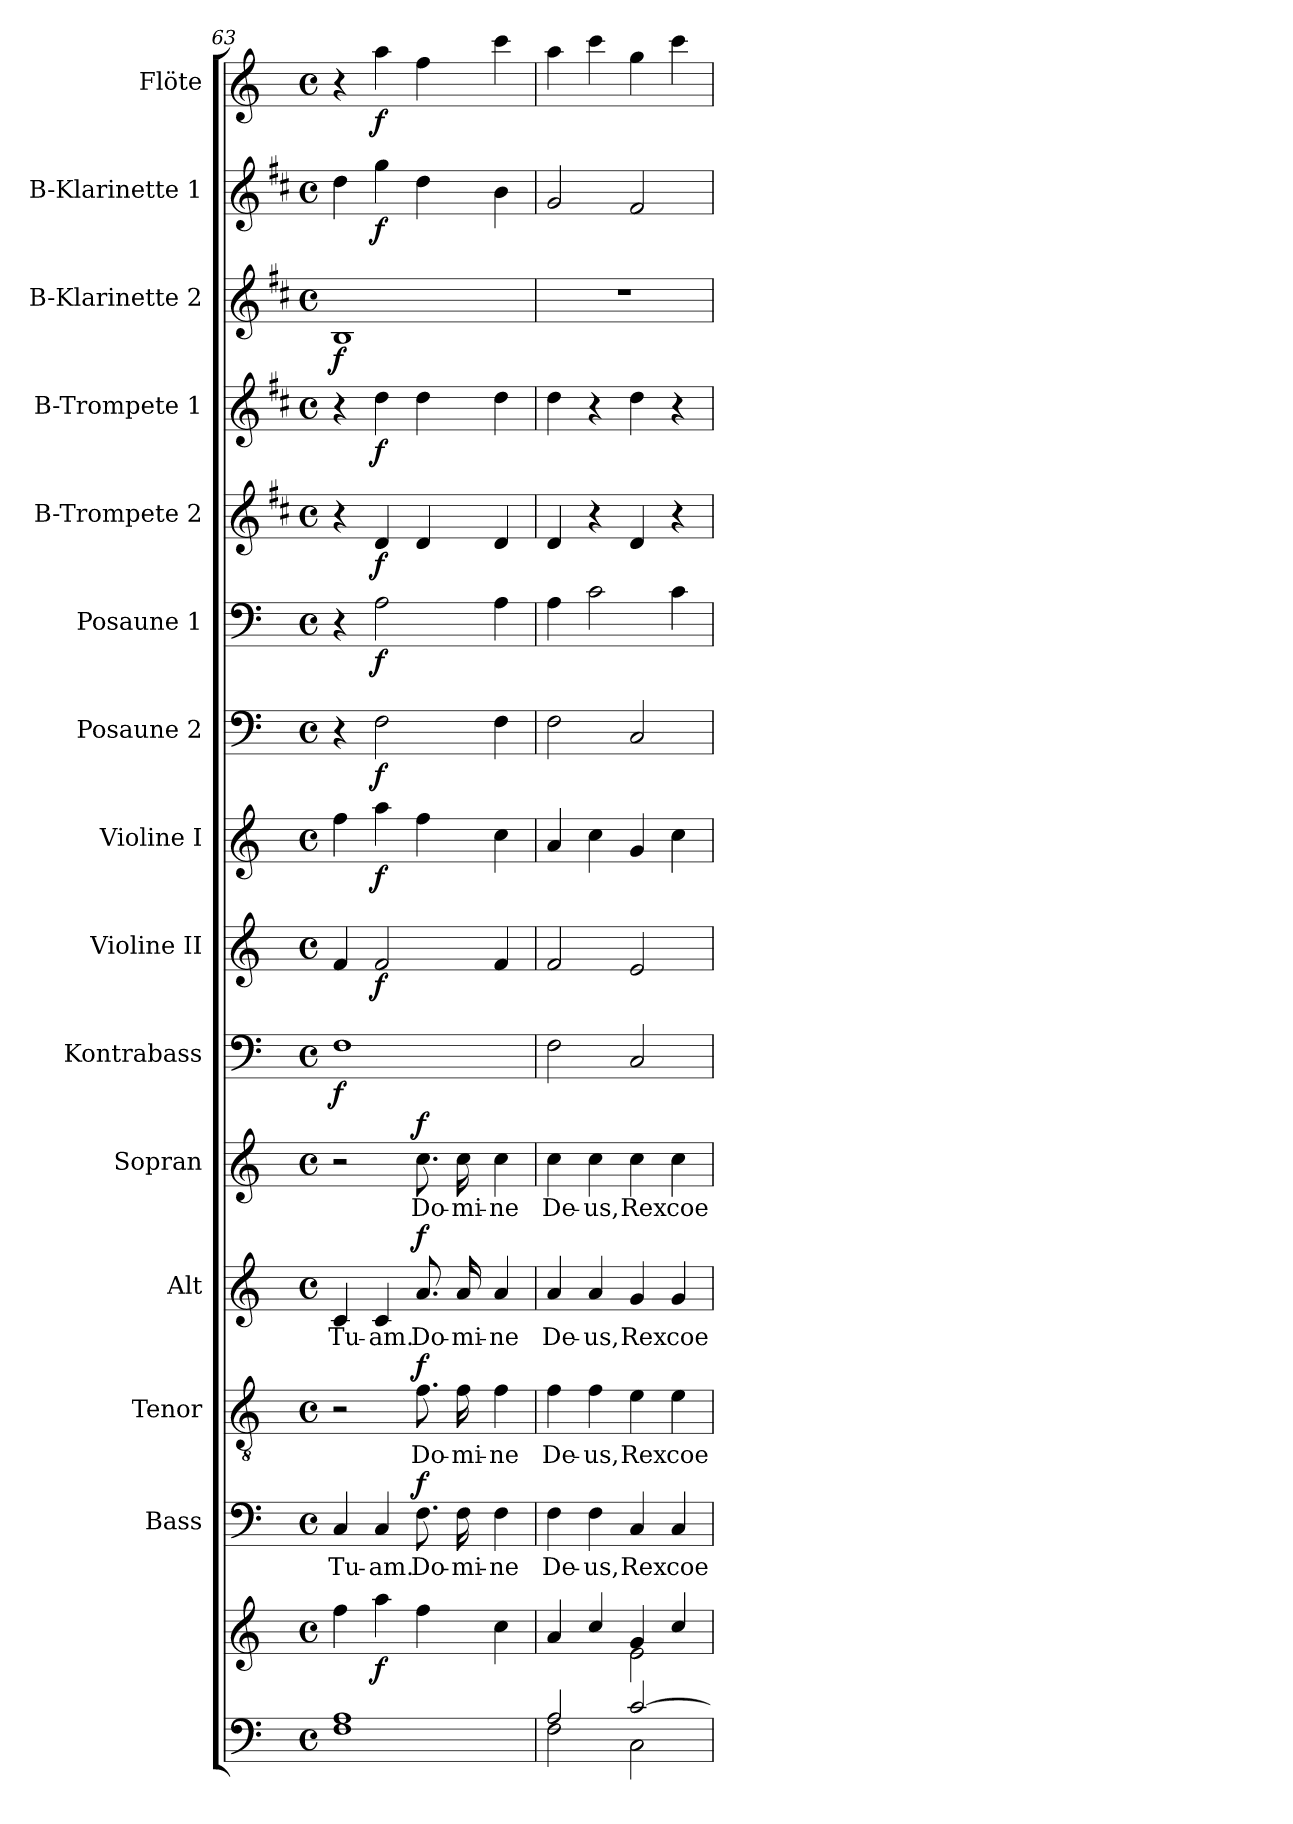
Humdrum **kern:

**kern	**kern	**dynam	**kern	**text	**dynam	**kern	**text	**dynam	**kern	**text	**dynam	**kern	**text	**dynam	**kern	**dynam	**kern	**dynam	**kern	**dynam	**kern	**dynam	**kern	**dynam	**kern	**dynam	**kern	**dynam	**kern	**dynam	**kern	**dynam	**kern	**dynam
*part15	*part15	*part15	*part14	*part14	*part14	*part13	*part13	*part13	*part12	*part12	*part12	*part11	*part11	*part11	*part10	*part10	*part9	*part9	*part8	*part8	*part7	*part7	*part6	*part6	*part5	*part5	*part4	*part4	*part3	*part3	*part2	*part2	*part1	*part1
*staff16	*staff15	*staff15/16	*staff14	*staff14	*staff14	*staff13	*staff13	*staff13	*staff12	*staff12	*staff12	*staff11	*staff11	*staff11	*staff10	*staff10	*staff9	*staff9	*staff8	*staff8	*staff7	*staff7	*staff6	*staff6	*staff5	*staff5	*staff4	*staff4	*staff3	*staff3	*staff2	*staff2	*staff1	*staff1
*	*	*	*I"Bass	*	*	*I"Tenor	*	*	*I"Alt	*	*	*I"Sopran	*	*	*I"Kontrabass	*	*I"Violine II	*	*I"Violine I	*	*I"Posaune 2	*	*I"Posaune 1	*	*I"B-Trompete 2	*	*I"B-Trompete 1	*	*I"B-Klarinette 2	*	*I"B-Klarinette 1	*	*I"Flöte	*
*	*	*	*I'B.	*	*	*I'T.	*	*	*I'A.	*	*	*I'S.	*	*	*I'Kb.	*	*I'Vl. II	*	*I'Vl. I	*	*I'Pos. 2	*	*I'Pos. 1	*	*I'B Trp. 2	*	*I'B Trp. 1	*	*I'B Kl. 2	*	*I'B Kl. 1	*	*I'Fl.	*
*clefF4	*clefG2	*	*clefF4	*	*	*clefGv2	*	*	*clefG2	*	*	*clefG2	*	*	*clefF4	*	*clefG2	*	*clefG2	*	*clefF4	*	*clefF4	*	*clefG2	*	*clefG2	*	*clefG2	*	*clefG2	*	*clefG2	*
*	*	*	*	*	*	*	*	*	*	*	*	*	*	*	*ITrd7c12	*	*	*	*	*	*	*	*	*	*ITrd1c2	*	*ITrd1c2	*	*ITrd1c2	*	*ITrd1c2	*	*	*
*k[]	*k[]	*	*k[]	*	*	*k[]	*	*	*k[]	*	*	*k[]	*	*	*k[]	*	*k[]	*	*k[]	*	*k[]	*	*k[]	*	*k[]	*	*k[]	*	*k[]	*	*k[]	*	*k[]	*
*C:	*C:	*	*C:	*	*	*C:	*	*	*C:	*	*	*C:	*	*	*C:	*	*C:	*	*C:	*	*C:	*	*C:	*	*C:	*	*C:	*	*C:	*	*C:	*	*C:	*
*M4/4	*M4/4	*	*M4/4	*	*	*M4/4	*	*	*M4/4	*	*	*M4/4	*	*	*M4/4	*	*M4/4	*	*M4/4	*	*M4/4	*	*M4/4	*	*M4/4	*	*M4/4	*	*M4/4	*	*M4/4	*	*M4/4	*
*met(c)	*met(c)	*	*met(c)	*	*	*met(c)	*	*	*met(c)	*	*	*met(c)	*	*	*met(c)	*	*met(c)	*	*met(c)	*	*met(c)	*	*met(c)	*	*met(c)	*	*met(c)	*	*met(c)	*	*met(c)	*	*met(c)	*
=63	=63	=63	=63	=63	=63	=63	=63	=63	=63	=63	=63	=63	=63	=63	=63	=63	=63	=63	=63	=63	=63	=63	=63	=63	=63	=63	=63	=63	=63	=63	=63	=63	=63	=63
*^	*	*	*	*	*	*	*	*	*	*	*	*	*	*	*	*	*	*	*	*	*	*	*	*	*	*	*	*	*	*	*	*	*	*
!	!	!	!	!	!LO:LY:b	!	!	!	!	!	!LO:LY:b	!	!	!	!	!	!LO:DY:b	!	!	!	!	!	!	!	!	!	!	!	!	!	!LO:DY:b	!	!	!	!
1A	1F	4ff\	.	4C/	Tu-	.	2r	.	.	4c/	Tu-	.	2r	.	.	1FF	f	4f/	.	4ff\	.	4r	.	4r	.	4r	.	4r	.	1A	f	4cc\	.	4r	.
!	!	!	!LO:DY:b	!	!LO:LY:b	!	!	!	!	!	!LO:LY:b	!	!	!	!	!	!	!	!LO:DY:b	!	!LO:DY:b	!	!LO:DY:b	!	!LO:DY:b	!	!LO:DY:b	!	!LO:DY:b	!	!	!	!LO:DY:b	!	!LO:DY:b
.	.	4aa\	f	4C/	-am.	.	.	.	.	4c/	-am.	.	.	.	.	.	.	2f/	f	4aa\	f	2F\	f	2A\	f	4c/	f	4cc\	f	.	.	4ff\	f	4aa\	f
!	!	!	!	!	!LO:LY:b	!LO:DY:a	!	!LO:LY:b	!LO:DY:a	!	!LO:LY:b	!LO:DY:a	!	!LO:LY:b	!LO:DY:a	!	!	!	!	!	!	!	!	!	!	!	!	!	!	!	!	!	!	!	!
.	.	4ff\	.	8.F\	Do-	f	8.f\	Do-	f	8.a/	Do-	f	8.cc\	Do-	f	.	.	.	.	4ff\	.	.	.	.	.	4c/	.	4cc\	.	.	.	4cc\	.	4ff\	.
!	!	!	!	!	!LO:LY:b	!	!	!LO:LY:b	!	!	!LO:LY:b	!	!	!LO:LY:b	!	!	!	!	!	!	!	!	!	!	!	!	!	!	!	!	!	!	!	!	!
.	.	.	.	16F\	-mi-	.	16f\	-mi-	.	16a/	-mi-	.	16cc\	-mi-	.	.	.	.	.	.	.	.	.	.	.	.	.	.	.	.	.	.	.	.	.
!	!	!	!	!	!LO:LY:b	!	!	!LO:LY:b	!	!	!LO:LY:b	!	!	!LO:LY:b	!	!	!	!	!	!	!	!	!	!	!	!	!	!	!	!	!	!	!	!	!
.	.	4cc\	.	4F\	-ne	.	4f\	-ne	.	4a/	-ne	.	4cc\	-ne	.	.	.	4f/	.	4cc\	.	4F\	.	4A\	.	4c/	.	4cc\	.	.	.	4a\	.	4ccc\	.
=64	=64	=64	=64	=64	=64	=64	=64	=64	=64	=64	=64	=64	=64	=64	=64	=64	=64	=64	=64	=64	=64	=64	=64	=64	=64	=64	=64	=64	=64	=64	=64	=64	=64	=64	=64
*	*	*^	*	*	*	*	*	*	*	*	*	*	*	*	*	*	*	*	*	*	*	*	*	*	*	*	*	*	*	*	*	*	*	*	*
!	!	!	!	!	!	!LO:LY:b	!	!	!LO:LY:b	!	!	!LO:LY:b	!	!	!LO:LY:b	!	!	!	!	!	!	!	!	!	!	!	!	!	!	!	!	!	!	!	!	!
2A/	2F\	4a/	2ryy	.	4F\	De-	.	4f\	De-	.	4a/	De-	.	4cc\	De-	.	2FF\	.	2f/	.	4a/	.	2F\	.	4A\	.	4c/	.	4cc\	.	1r	.	2f/	.	4aa\	.
!	!	!	!	!	!	!LO:LY:b	!	!	!LO:LY:b	!	!	!LO:LY:b	!	!	!LO:LY:b	!	!	!	!	!	!	!	!	!	!	!	!	!	!	!	!	!	!	!	!	!
.	.	4cc/	.	.	4F\	-us,	.	4f\	-us,	.	4a/	-us,	.	4cc\	-us,	.	.	.	.	.	4cc\	.	.	.	2c\	.	4r	.	4r	.	.	.	.	.	4ccc\	.
!	!	!	!	!	!	!LO:LY:b	!	!	!LO:LY:b	!	!	!LO:LY:b	!	!	!LO:LY:b	!	!	!	!	!	!	!	!	!	!	!	!	!	!	!	!	!	!	!	!	!
[>2c/	2C\	4g/	2e\	.	4C/	Rex	.	4e\	Rex	.	4g/	Rex	.	4cc\	Rex	.	2CC/	.	2e/	.	4g/	.	2C/	.	.	.	4c/	.	4cc\	.	.	.	2e/	.	4gg\	.
!	!	!	!	!	!	!LO:LY:b	!	!	!LO:LY:b	!	!	!LO:LY:b	!	!	!LO:LY:b	!	!	!	!	!	!	!	!	!	!	!	!	!	!	!	!	!	!	!	!	!
.	.	4cc/	.	.	4C/	coe-	.	4e\	coe-	.	4g/	coe-	.	4cc\	coe-	.	.	.	.	.	4cc\	.	.	.	4c\	.	4r	.	4r	.	.	.	.	.	4ccc\	.
*v	*v	*	*	*	*	*	*	*	*	*	*	*	*	*	*	*	*	*	*	*	*	*	*	*	*	*	*	*	*	*	*	*	*	*	*	*
*	*v	*v	*	*	*	*	*	*	*	*	*	*	*	*	*	*	*	*	*	*	*	*	*	*	*	*	*	*	*	*	*	*	*	*	*
=	=	=	=	=	=	=	=	=	=	=	=	=	=	=	=	=	=	=	=	=	=	=	=	=	=	=	=	=	=	=	=	=	=	=
*-	*-	*-	*-	*-	*-	*-	*-	*-	*-	*-	*-	*-	*-	*-	*-	*-	*-	*-	*-	*-	*-	*-	*-	*-	*-	*-	*-	*-	*-	*-	*-	*-	*-	*-
